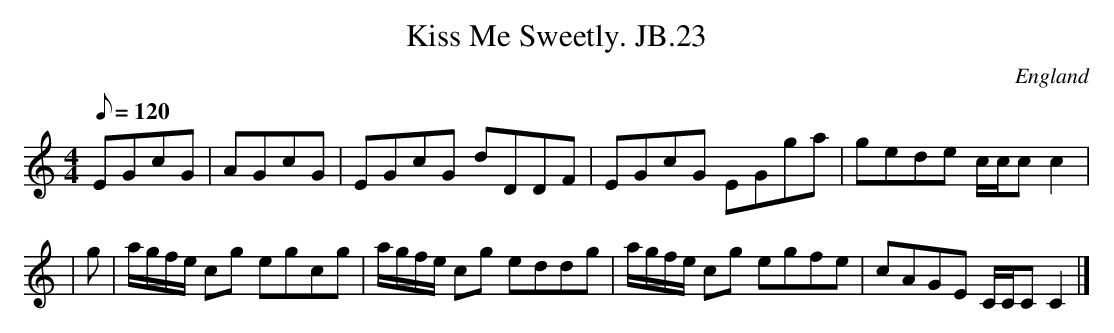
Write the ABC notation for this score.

X:1
T:Kiss Me Sweetly. JB.23
M:4/4
L:1/8
Q:120
O:England
K:C
EGcG|AGcG|EGcG dDDF|EGcG EGga|gede c/c/cc2|!
|g|a/g/f/e/ cg egcg|a/g/f/e/ cg eddg|a/g/f/e/ cg egfe|cAGE C/C/CC2|]
